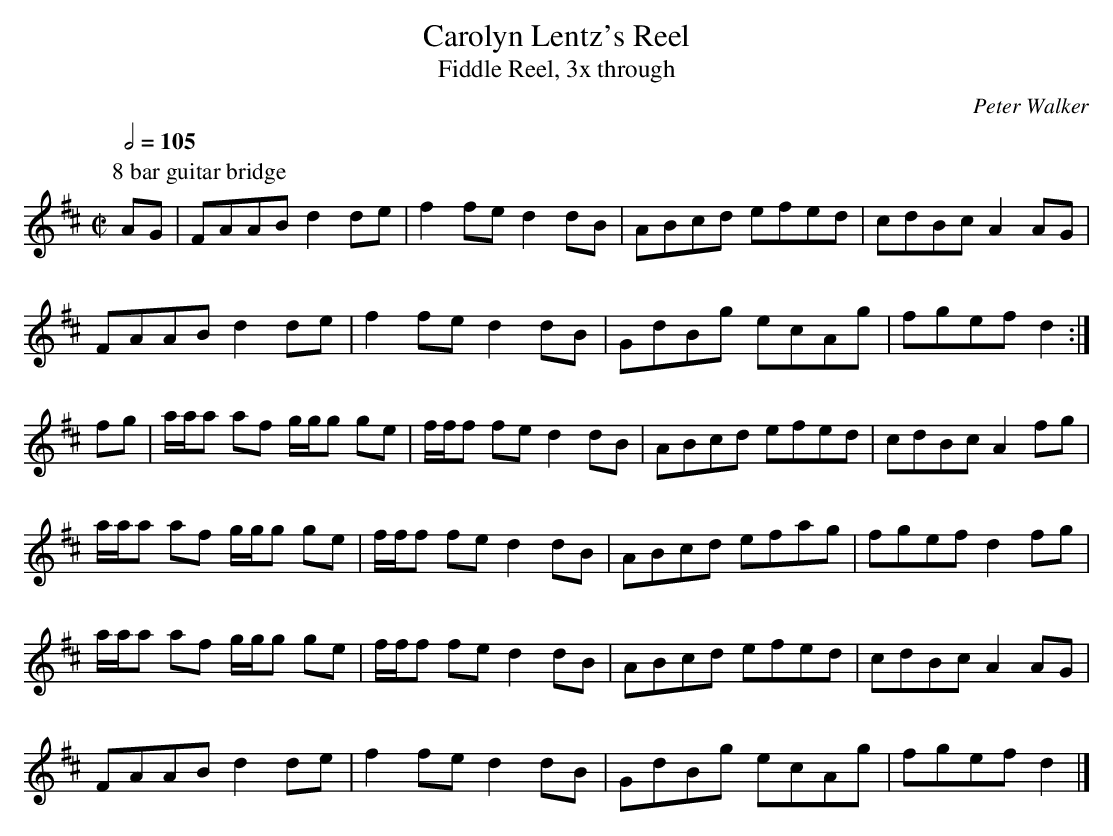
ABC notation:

X:1
T:Carolyn Lentz's Reel
T:Fiddle Reel, 3x through
C:Peter Walker
M:C|
L:1/8
Q:1/2=105
K:D
P:8 bar guitar bridge
AG|FAAB d2de|f2fe d2dB|ABcd efed|cdBc A2AG|
FAAB d2de|f2fe d2dB|GdBg ecAg|fgef d2:|
fg|a/a/a af g/g/g ge|f/f/f fed2dB|ABcd efed|cdBc A2fg|
a/a/a af g/g/g ge|f/f/f fed2dB|ABcd efag|fgef d2fg|
a/a/a af g/g/g ge|f/f/f fed2dB|ABcd efed|cdBc A2AG|
FAAB d2de|f2fe d2dB|GdBg ecAg|fgef d2|]
